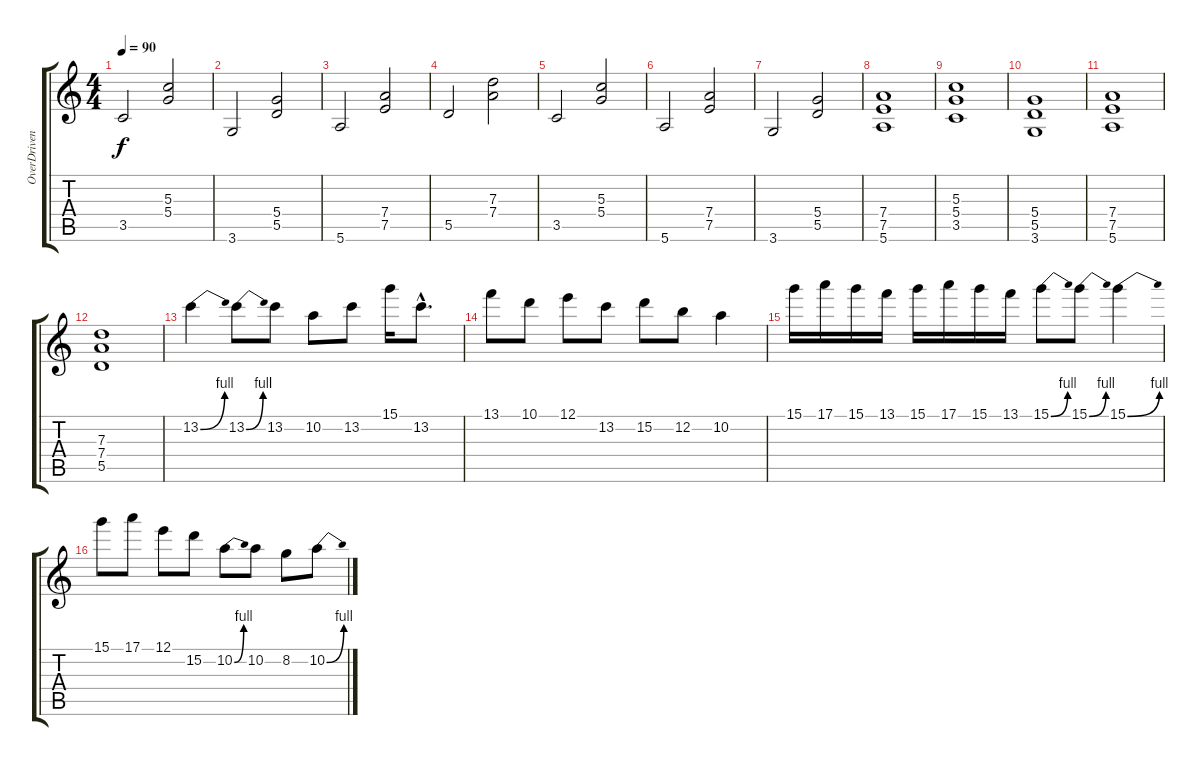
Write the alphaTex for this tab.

\track ("OverDriven" "OverDriven") {instrument overdrivenguitar}
\staff {score tabs}
\tuning (E4 B3 G3 D3 A2 E2) {hide}
\ts (4 4)
\tempo 90
\clef g2
\ks c
3.5.2{dy f} (5.3 5.4).2 |
3.6.2 (5.4 5.5).2 |
5.6.2 (7.4 7.5).2 |
5.5.2 (7.3 7.4).2 |
3.5.2 (5.3 5.4).2 |
5.6.2 (7.4 7.5).2 |
3.6.2 (5.4 5.5).2 |
(7.4 7.5 5.6).1 |
(5.3 5.4 3.5).1 |
(5.4 5.5 3.6).1 |
(7.4 7.5 5.6).1 |
(7.3 7.4 5.5).1 |
13.2{be (bend 0 0 60 4)}.4{volume 14} 13.2{be (bend 0 0 60 4)}.8 13.2.8 10.2.8 13.2.8 15.1.16 13.2{hac}.8{d} |
13.1.8 10.1.8 12.1.8 13.2.8 15.2.8 12.2.8 10.2.4 |
15.1.16 17.1.16 15.1.16 13.1.16 15.1.16 17.1.16 15.1.16 13.1.16 15.1{be (bend 0 0 60 4)}.8 15.1{be (bend 0 0 60 4)}.8 15.1{be (bend 0 0 60 4)}.4 |
15.1.8 17.1.8 12.1.8 15.2.8 10.2{be (bend 0 0 60 4)}.8 10.2.8 8.2.8 10.2{be (bend 0 0 60 4)}.8
